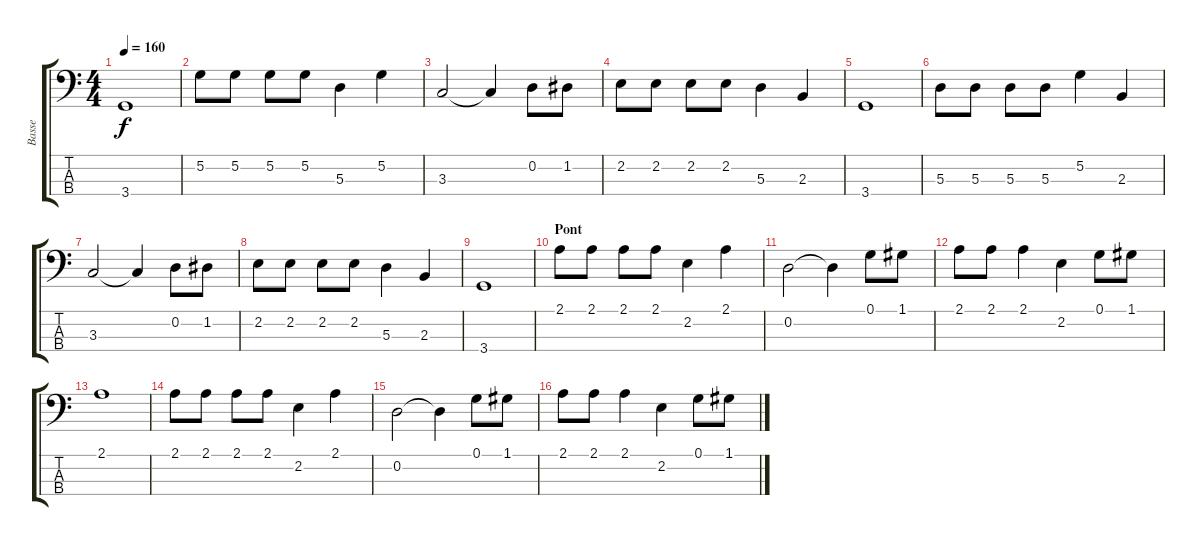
\track ("Basse" "Basse") {instrument electricbassfinger}
\staff {score tabs}
\tuning (G2 D2 A1 E1) {hide}
\ts (4 4)
\tempo 160
\clef f4
\ks c
3.4.1{dy f} |
5.2.8 5.2.8 5.2.8 5.2.8 5.3.4 5.2.4 |
3.3.2 3.3{t}.4 0.2.8 1.2.8 |
2.2.8 2.2.8 2.2.8 2.2.8 5.3.4 2.3.4 |
3.4.1 |
5.3.8 5.3.8 5.3.8 5.3.8 5.2.4 2.3.4 |
3.3.2 3.3{t}.4 0.2.8 1.2.8 |
2.2.8 2.2.8 2.2.8 2.2.8 5.3.4 2.3.4 |
3.4.1 |
\section ("" "Pont")
2.1.8 2.1.8 2.1.8 2.1.8 2.2.4 2.1.4 |
0.2.2 0.2{t}.4 0.1.8 1.1.8 |
2.1.8 2.1.8 2.1.4 2.2.4 0.1.8 1.1.8 |
2.1.1 |
2.1.8 2.1.8 2.1.8 2.1.8 2.2.4 2.1.4 |
0.2.2 0.2{t}.4 0.1.8 1.1.8 |
2.1.8 2.1.8 2.1.4 2.2.4 0.1.8 1.1.8
